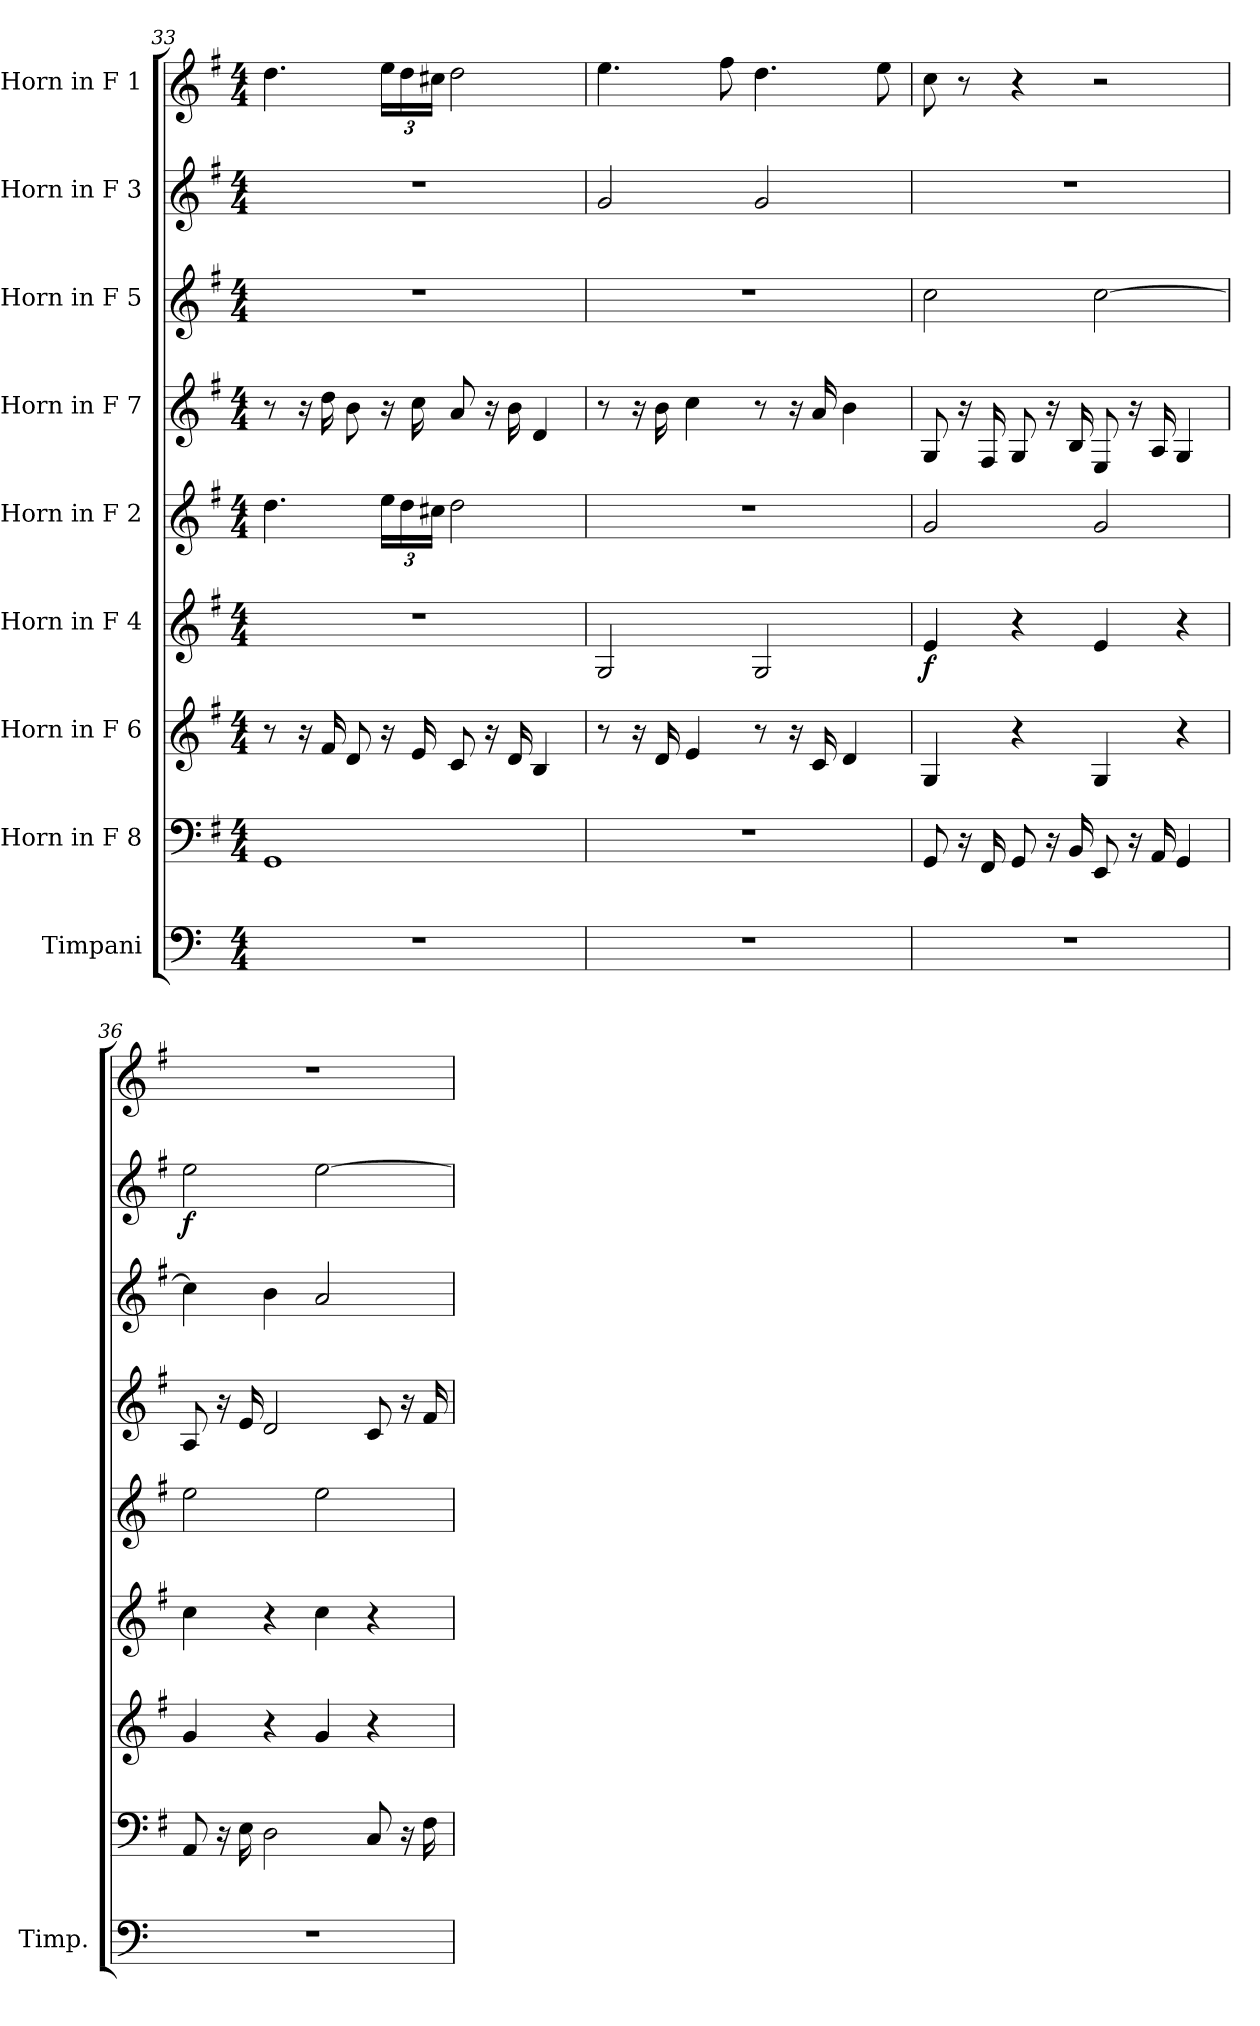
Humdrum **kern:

**kern	**kern	**kern	**kern	**dynam	**kern	**kern	**kern	**kern	**dynam	**kern
*part9	*part8	*part7	*part6	*part6	*part5	*part4	*part3	*part2	*part2	*part1
*staff9	*staff8	*staff7	*staff6	*staff6	*staff5	*staff4	*staff3	*staff2	*staff2	*staff1
*I"Timpani	*I"Horn in F 8	*I"Horn in F 6	*I"Horn in F 4	*	*I"Horn in F 2	*I"Horn in F 7	*I"Horn in F 5	*I"Horn in F 3	*	*I"Horn in F 1
*I'Timp.	*	*	*	*	*	*	*	*	*	*
*clefF4	*clefF4	*clefG2	*clefG2	*	*clefG2	*clefG2	*clefG2	*clefG2	*	*clefG2
*	*ITrd4c7	*ITrd4c7	*ITrd4c7	*	*ITrd4c7	*ITrd4c7	*ITrd4c7	*ITrd4c7	*	*ITrd4c7
*k[]	*k[]	*k[]	*k[]	*	*k[]	*k[]	*k[]	*k[]	*	*k[]
*M4/4	*M4/4	*M4/4	*M4/4	*	*M4/4	*M4/4	*M4/4	*M4/4	*	*M4/4
=33	=33	=33	=33	=33	=33	=33	=33	=33	=33	=33
1r	1CC	8r	1r	.	4.g\	8r	1r	1r	.	4.g\
.	.	16r	.	.	.	16r	.	.	.	.
.	.	16B/	.	.	.	16g\	.	.	.	.
.	.	8G/	.	.	.	8e\	.	.	.	.
*	*	*	*	*	*Xbrackettup	*	*	*	*	*Xbrackettup
.	.	16r	.	.	24a\LL	16r	.	.	.	24a\LL
.	.	.	.	.	24g\	.	.	.	.	24g\
.	.	16A/	.	.	.	16f\	.	.	.	.
.	.	.	.	.	24f#X\JJ	.	.	.	.	24f#X\JJ
.	.	8F/	.	.	2g\	8d/	.	.	.	2g\
.	.	16r	.	.	.	16r	.	.	.	.
.	.	16G/	.	.	.	16e\	.	.	.	.
.	.	4E/	.	.	.	4G/	.	.	.	.
!!LO:PB:g=z
=34	=34	=34	=34	=34	=34	=34	=34	=34	=34	=34
1r	1r	8r	2C/	.	1r	8r	1r	2c/	.	4.a\
.	.	16r	.	.	.	16r	.	.	.	.
.	.	16G/	.	.	.	16e\	.	.	.	.
.	.	4A/	.	.	.	4f\	.	.	.	.
.	.	.	.	.	.	.	.	.	.	8b\
.	.	8r	2C/	.	.	8r	.	2c/	.	4.g\
.	.	16r	.	.	.	16r	.	.	.	.
.	.	16F/	.	.	.	16d/	.	.	.	.
.	.	4G/	.	.	.	4e\	.	.	.	.
.	.	.	.	.	.	.	.	.	.	8a\
=35	=35	=35	=35	=35	=35	=35	=35	=35	=35	=35
!	!	!	!	!LO:DY:b	!	!	!	!	!	!
1r	8CC/	4C/	4A/	f	2c/	8C/	2f\	1r	.	8f\
.	16r	.	.	.	.	16r	.	.	.	8r
.	16BBB/	.	.	.	.	16BB/	.	.	.	.
.	8CC/	4r	4r	.	.	8C/	.	.	.	4r
.	16r	.	.	.	.	16r	.	.	.	.
.	16EE/	.	.	.	.	16E/	.	.	.	.
.	8AAA/	4C/	4A/	.	2c/	8AA/	[2f\	.	.	2r
.	16r	.	.	.	.	16r	.	.	.	.
.	16DD/	.	.	.	.	16D/	.	.	.	.
.	4CC/	4r	4r	.	.	4C/	.	.	.	.
=36	=36	=36	=36	=36	=36	=36	=36	=36	=36	=36
!	!	!	!	!	!	!	!	!	!LO:DY:b	!
1r	8DD/	4c/	4f\	.	2a\	8D/	4f\]	2a\	f	1r
.	16r	.	.	.	.	16r	.	.	.	.
.	16AA\	.	.	.	.	16A/	.	.	.	.
.	2GG\	4r	4r	.	.	2G/	4e\	.	.	.
.	.	4c/	4f\	.	2a\	.	2d/	[2a\	.	.
.	8FF/	4r	4r	.	.	8F/	.	.	.	.
.	16r	.	.	.	.	16r	.	.	.	.
.	16BB\	.	.	.	.	16B/	.	.	.	.
=	=	=	=	=	=	=	=	=	=	=
*-	*-	*-	*-	*-	*-	*-	*-	*-	*-	*-
